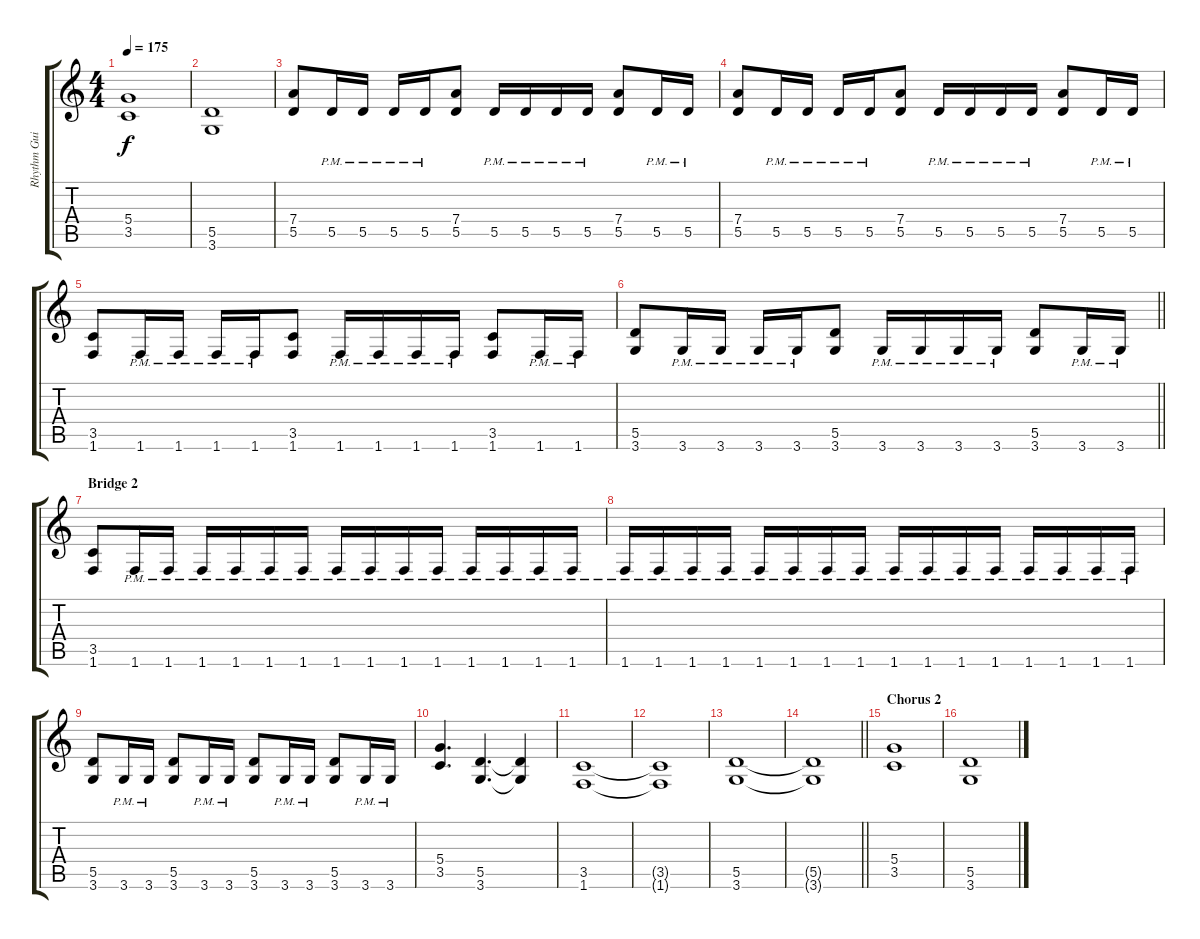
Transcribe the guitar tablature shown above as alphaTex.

\track ("Rhythm Guitar 1: Patrick Juhàsz" "Rhythm Gui") {instrument distortionguitar}
\staff {score tabs}
\tuning (E4 B3 G3 D3 A2 E2) {hide}
\ts (4 4)
\tempo 175
\clef g2
\ks aminor
(5.4 3.5).1{dy f} |
(5.5 3.6).1 |
(7.4 5.5).8 5.5{pm}.16 5.5{pm}.16 5.5{pm}.16 5.5{pm}.16 (7.4 5.5).8 5.5{pm}.16 5.5{pm}.16 5.5{pm}.16 5.5{pm}.16 (7.4 5.5).8 5.5{pm}.16 5.5{pm}.16 |
(7.4 5.5).8 5.5{pm}.16 5.5{pm}.16 5.5{pm}.16 5.5{pm}.16 (7.4 5.5).8 5.5{pm}.16 5.5{pm}.16 5.5{pm}.16 5.5{pm}.16 (7.4 5.5).8 5.5{pm}.16 5.5{pm}.16 |
(3.5 1.6).8 1.6{pm}.16 1.6{pm}.16 1.6{pm}.16 1.6{pm}.16 (3.5 1.6).8 1.6{pm}.16 1.6{pm}.16 1.6{pm}.16 1.6{pm}.16 (3.5 1.6).8 1.6{pm}.16 1.6{pm}.16 |
\barLineRight lightlight
(5.5 3.6).8 3.6{pm}.16 3.6{pm}.16 3.6{pm}.16 3.6{pm}.16 (5.5 3.6).8 3.6{pm}.16 3.6{pm}.16 3.6{pm}.16 3.6{pm}.16 (5.5 3.6).8 3.6{pm}.16 3.6{pm}.16 |
\section ("" "Bridge 2")
(3.5 1.6).8 1.6{pm}.16 1.6{pm}.16 1.6{pm}.16 1.6{pm}.16 1.6{pm}.16 1.6{pm}.16 1.6{pm}.16 1.6{pm}.16 1.6{pm}.16 1.6{pm}.16 1.6{pm}.16 1.6{pm}.16 1.6{pm}.16 1.6{pm}.16 |
1.6{pm}.16 1.6{pm}.16 1.6{pm}.16 1.6{pm}.16 1.6{pm}.16 1.6{pm}.16 1.6{pm}.16 1.6{pm}.16 1.6{pm}.16 1.6{pm}.16 1.6{pm}.16 1.6{pm}.16 1.6{pm}.16 1.6{pm}.16 1.6{pm}.16 1.6{pm}.16 |
(5.5 3.6).8 3.6{pm}.16 3.6{pm}.16 (5.5 3.6).8 3.6{pm}.16 3.6{pm}.16 (5.5 3.6).8 3.6{pm}.16 3.6{pm}.16 (5.5 3.6).8 3.6{pm}.16 3.6{pm}.16 |
(5.4 3.5).4{d} (5.5 3.6).4{d} (5.5{t} 3.6{t}).4 |
(3.5 1.6).1 |
(3.5{t} 1.6{t}).1 |
(5.5 3.6).1 |
\barLineRight lightlight
(5.5{t} 3.6{t}).1 |
\section ("" "Chorus 2")
(5.4 3.5).1 |
(5.5 3.6).1
